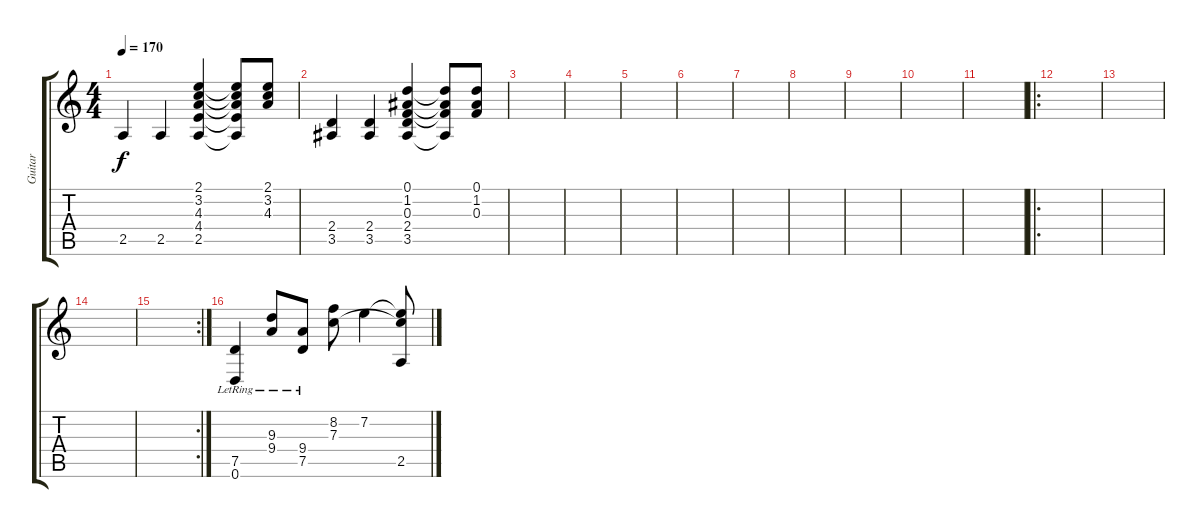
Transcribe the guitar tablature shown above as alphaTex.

\track ("Guitar" "Guitar") {instrument electricguitarjazz}
\staff {score tabs}
\tuning (D4 A3 F3 C3 G2 D2) {hide}
\ts (4 4)
\tempo 170
\clef g2
\ks c
2.5.4{dy f} 2.5.4 (2.1 3.2 4.3 4.4 2.5).4 (2.1{t} 3.2{t} 4.3{t} 4.4{t} 2.5{t}).8 (2.1 3.2 4.3).8 |
(2.4 3.5).4 (2.4 3.5).4 (0.1 1.2 0.3 2.4 3.5).4 (0.1{t} 1.2{t} 0.3{t} 3.5{t}).8 (0.1 1.2 0.3).8 |
|
|
|
|
|
|
|
|
|
\ro
|
|
|
\rc 2
|
(7.5 0.6{lr}).4{volume 16 instrument electricguitarjazz} (9.3{lr} 9.4).8 (9.4{lr} 7.5).8 (8.2 7.3).8 7.2.4 (7.2{t} 7.3{t} 2.5).8
